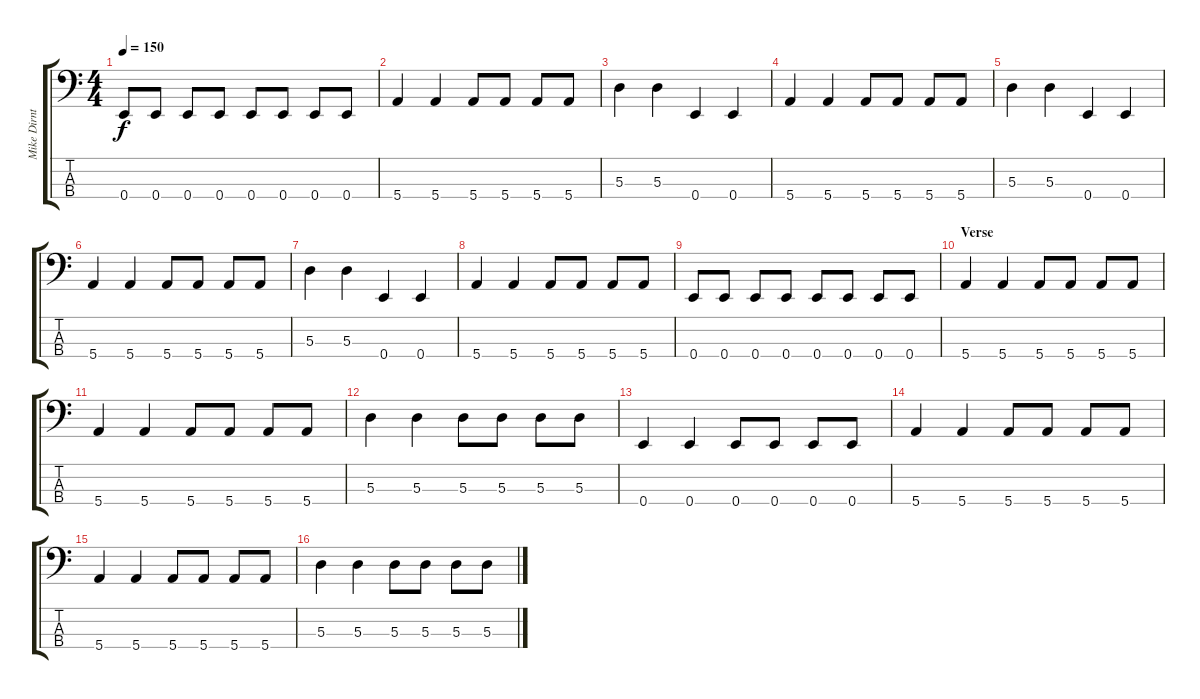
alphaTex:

\track ("Mike Dirnt" "Mike Dirnt") {instrument electricbasspick}
\staff {score tabs}
\tuning (G2 D2 A1 E1) {hide}
\ts (4 4)
\tempo 150
\clef f4
\ks c
0.4.8{dy f} 0.4.8 0.4.8 0.4.8 0.4.8 0.4.8 0.4.8 0.4.8 |
5.4.4 5.4.4 5.4.8 5.4.8 5.4.8 5.4.8 |
5.3.4 5.3.4 0.4.4 0.4.4 |
5.4.4 5.4.4 5.4.8 5.4.8 5.4.8 5.4.8 |
5.3.4 5.3.4 0.4.4 0.4.4 |
5.4.4 5.4.4 5.4.8 5.4.8 5.4.8 5.4.8 |
5.3.4 5.3.4 0.4.4 0.4.4 |
5.4.4 5.4.4 5.4.8 5.4.8 5.4.8 5.4.8 |
0.4.8 0.4.8 0.4.8 0.4.8 0.4.8 0.4.8 0.4.8 0.4.8 |
\section ("" "Verse")
5.4.4 5.4.4 5.4.8 5.4.8 5.4.8 5.4.8 |
5.4.4 5.4.4 5.4.8 5.4.8 5.4.8 5.4.8 |
5.3.4 5.3.4 5.3.8 5.3.8 5.3.8 5.3.8 |
0.4.4 0.4.4 0.4.8 0.4.8 0.4.8 0.4.8 |
5.4.4 5.4.4 5.4.8 5.4.8 5.4.8 5.4.8 |
5.4.4 5.4.4 5.4.8 5.4.8 5.4.8 5.4.8 |
5.3.4 5.3.4 5.3.8 5.3.8 5.3.8 5.3.8
